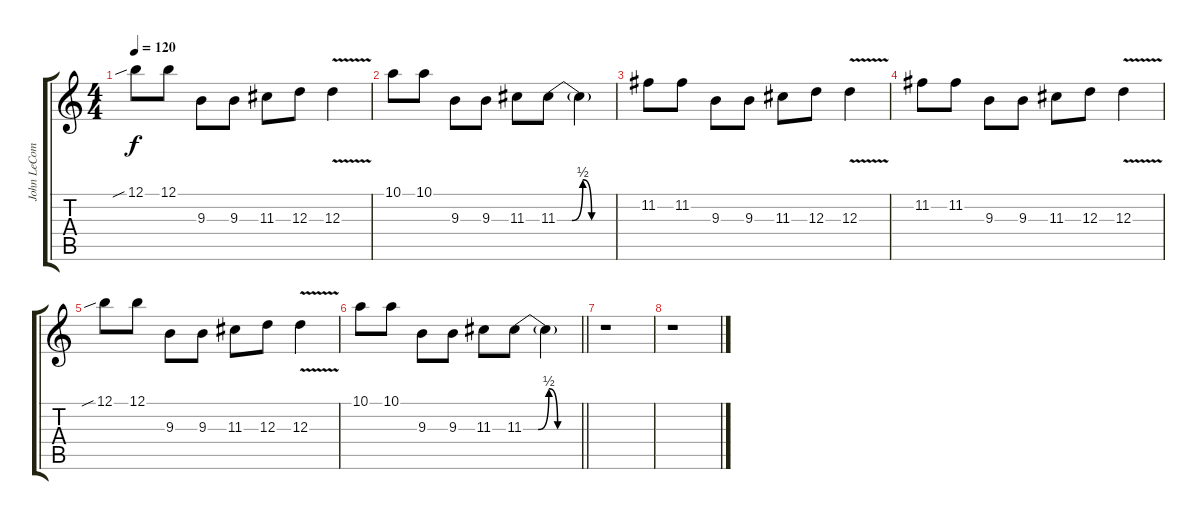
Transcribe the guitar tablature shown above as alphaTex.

\track ("John LeCompt" "John LeCom") {instrument distortionguitar}
\staff {score tabs}
\tuning (B3 G3 D3 A2 E2 B1) {hide}
\ts (4 4)
\tempo 120
\clef g2
\ks c
12.1{sib}.8{dy f} 12.1.8 9.3.8 9.3.8 11.3.8 12.3.8 12.3{v}.4 |
10.1.8 10.1.8 9.3.8 9.3.8 11.3.8 11.3{be (custom 0 0 15 0 26 2 35 0 60 0)}.8 11.3{t}.4 |
11.2.8 11.2.8 9.3.8 9.3.8 11.3.8 12.3.8 12.3{v}.4 |
11.2.8 11.2.8 9.3.8 9.3.8 11.3.8 12.3.8 12.3{v}.4 |
12.1{sib}.8 12.1.8 9.3.8 9.3.8 11.3.8 12.3.8 12.3{v}.4 |
\barLineRight lightlight
10.1.8 10.1.8 9.3.8 9.3.8 11.3.8 11.3{be (custom 0 0 15 0 26 2 35 0 60 0)}.8 11.3{t}.4 |
r.1 |
r.1
